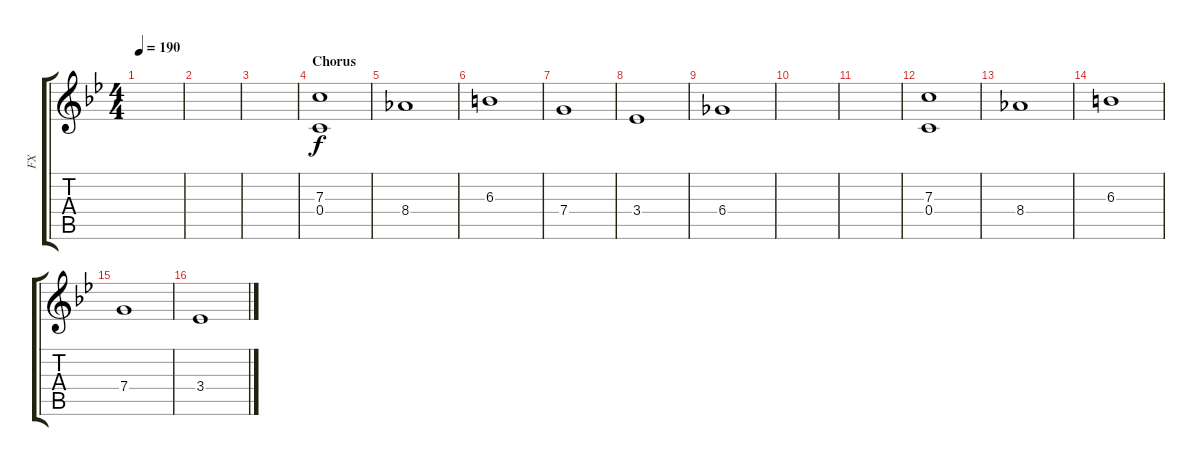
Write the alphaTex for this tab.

\track ("FX" "FX") {instrument acousticguitarsteel}
\staff {score tabs}
\tuning (D4 A3 F3 C3 G2 C2) {hide}
\ts (4 4)
\tempo 190
\clef g2
\ks bb
|
|
|
\section ("" "Chorus")
(7.3 0.4).1 |
8.4.1 |
6.3.1 |
7.4.1 |
3.4.1 |
6.4.1 |
|
|
(7.3 0.4).1 |
8.4.1 |
6.3.1 |
7.4.1 |
3.4.1
